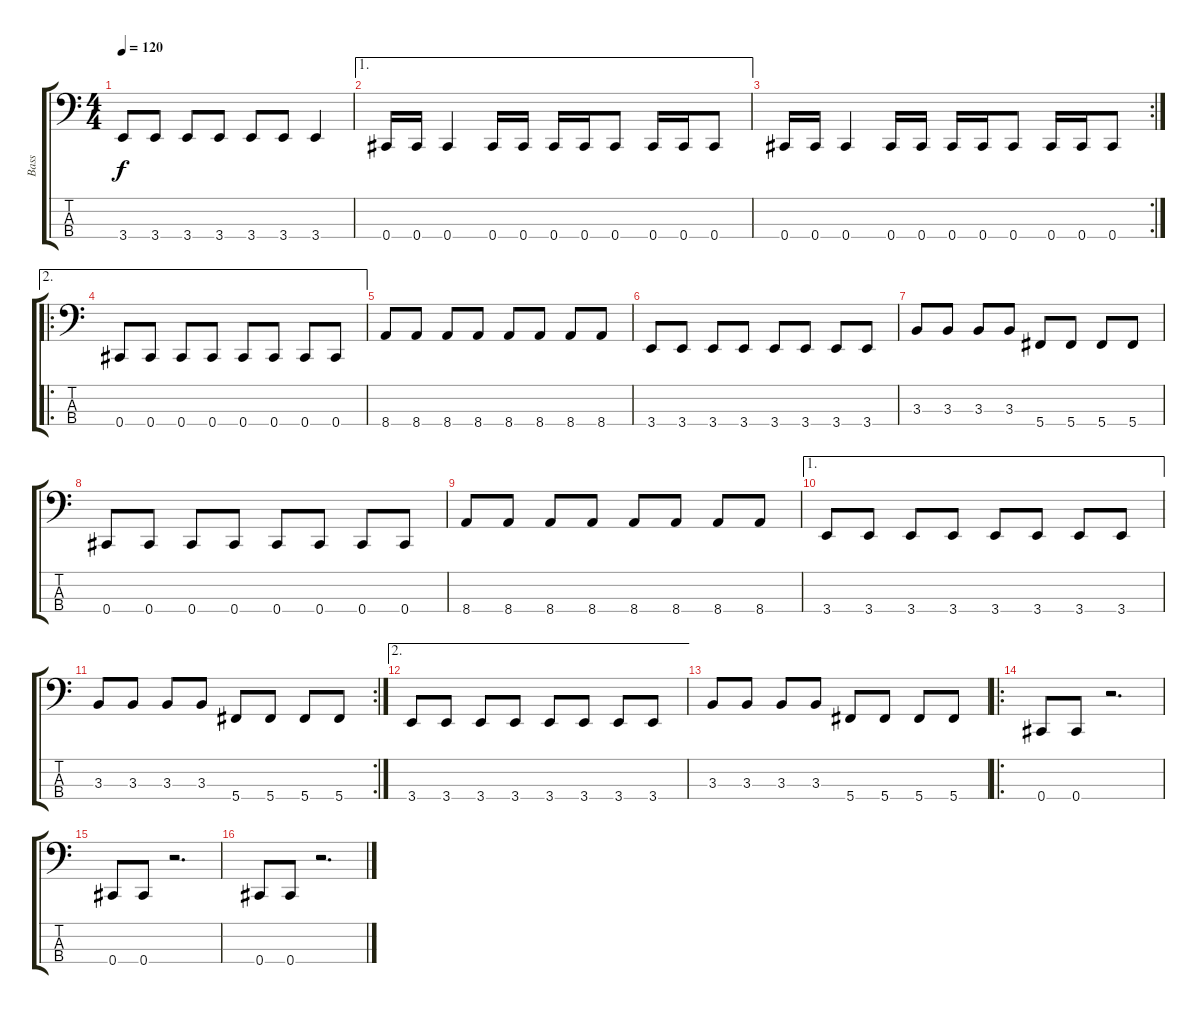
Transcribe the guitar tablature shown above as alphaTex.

\track ("Bass" "Bass") {instrument electricbasspick}
\staff {score tabs}
\tuning (Gb2 Db2 Ab1 Db1) {hide}
\ts (4 4)
\tempo 120
\clef f4
\ks c
3.4.8{dy f} 3.4.8 3.4.8 3.4.8 3.4.8 3.4.8 3.4.4 |
\ae 1
0.4.16 0.4.16 0.4.4 0.4.16 0.4.16 0.4.16 0.4.16 0.4.8 0.4.16 0.4.16 0.4.8 |
\rc 2
0.4.16 0.4.16 0.4.4 0.4.16 0.4.16 0.4.16 0.4.16 0.4.8 0.4.16 0.4.16 0.4.8 |
\ae 2
\ro
0.4.8 0.4.8 0.4.8 0.4.8 0.4.8 0.4.8 0.4.8 0.4.8 |
8.4.8 8.4.8 8.4.8 8.4.8 8.4.8 8.4.8 8.4.8 8.4.8 |
3.4.8 3.4.8 3.4.8 3.4.8 3.4.8 3.4.8 3.4.8 3.4.8 |
3.3.8 3.3.8 3.3.8 3.3.8 5.4.8 5.4.8 5.4.8 5.4.8 |
0.4.8 0.4.8 0.4.8 0.4.8 0.4.8 0.4.8 0.4.8 0.4.8 |
8.4.8 8.4.8 8.4.8 8.4.8 8.4.8 8.4.8 8.4.8 8.4.8 |
\ae 1
3.4.8 3.4.8 3.4.8 3.4.8 3.4.8 3.4.8 3.4.8 3.4.8 |
\rc 2
3.3.8 3.3.8 3.3.8 3.3.8 5.4.8 5.4.8 5.4.8 5.4.8 |
\ae 2
3.4.8 3.4.8 3.4.8 3.4.8 3.4.8 3.4.8 3.4.8 3.4.8 |
3.3.8 3.3.8 3.3.8 3.3.8 5.4.8 5.4.8 5.4.8 5.4.8 |
\ro
0.4.8 0.4.8 r.2{d} |
0.4.8 0.4.8 r.2{d} |
0.4.8 0.4.8 r.2{d}
